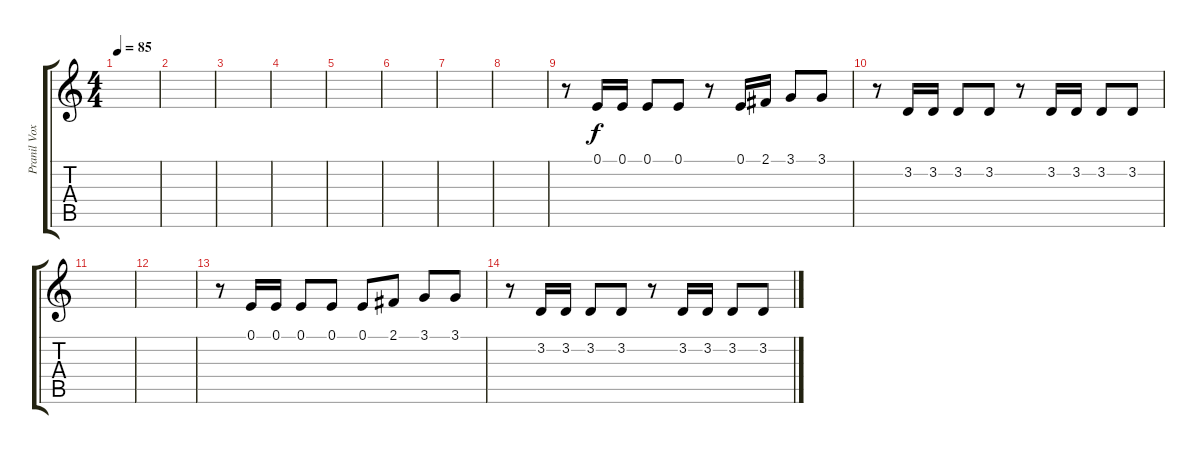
\track ("Pranil Vox" "Pranil Vox") {instrument harpsichord}
\staff {score tabs}
\tuning (E4 B3 G3 D3 A2 E2) {hide}
\ts (4 4)
\tempo 85
\clef g2
\ks c
|
|
|
|
|
|
|
|
r.8 0.1.16 0.1.16 0.1.8 0.1.8 r.8 0.1.16 2.1.16 3.1.8 3.1.8 |
r.8 3.2.16 3.2.16 3.2.8 3.2.8 r.8 3.2.16 3.2.16 3.2.8 3.2.8 |
|
|
r.8 0.1.16 0.1.16 0.1.8 0.1.8 0.1.8 2.1.8 3.1.8 3.1.8 |
r.8 3.2.16 3.2.16 3.2.8 3.2.8 r.8 3.2.16 3.2.16 3.2.8 3.2.8
